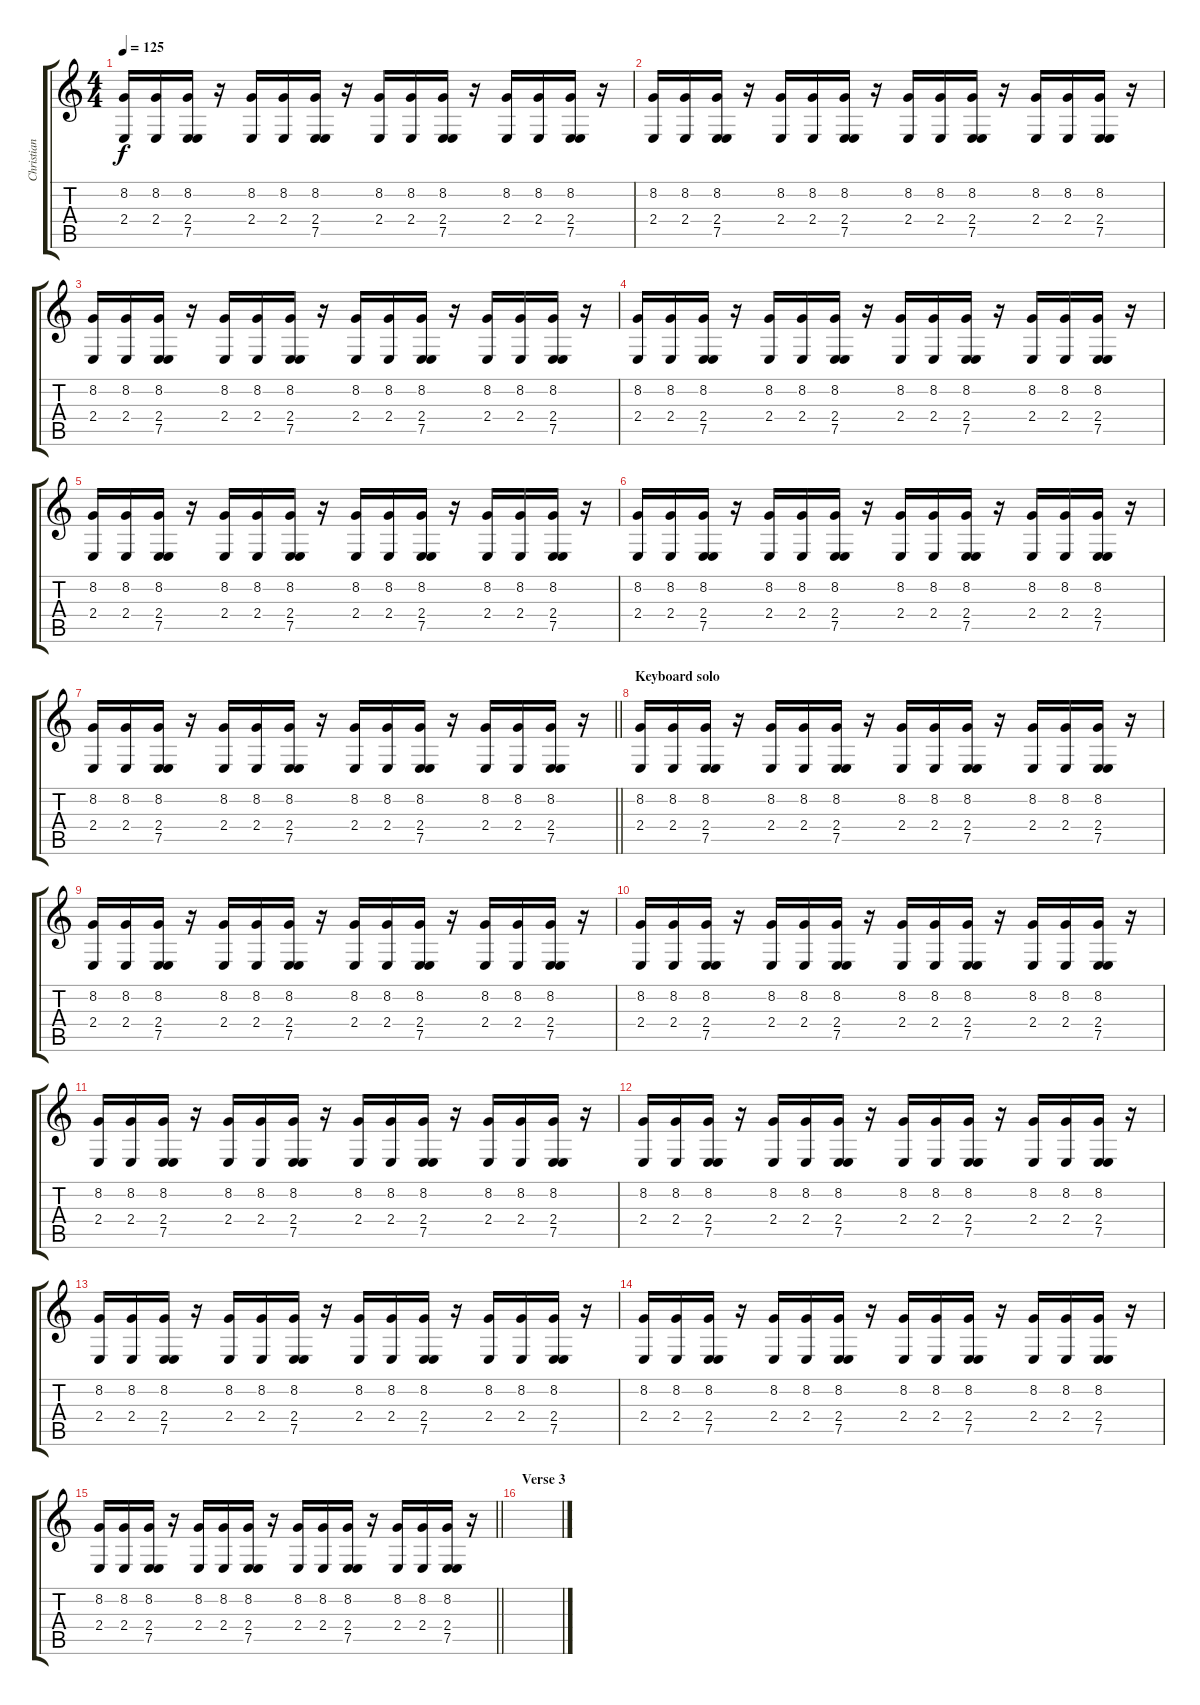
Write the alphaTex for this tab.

\track ("Christian L. (Keyboard)" "Christian ") {instrument pad3polysynth}
\staff {score tabs}
\tuning (E4 B3 G3 D3 A2 E2) {hide}
\ts (4 4)
\tempo 125
\clef g2
\ks c
(8.2 2.4).16{dy f} (8.2 2.4).16 (8.2 2.4 7.5).16 r.16 (8.2 2.4).16 (8.2 2.4).16 (8.2 2.4 7.5).16 r.16 (8.2 2.4).16 (8.2 2.4).16 (8.2 2.4 7.5).16 r.16 (8.2 2.4).16 (8.2 2.4).16 (8.2 2.4 7.5).16 r.16 |
(8.2 2.4).16 (8.2 2.4).16 (8.2 2.4 7.5).16 r.16 (8.2 2.4).16 (8.2 2.4).16 (8.2 2.4 7.5).16 r.16 (8.2 2.4).16 (8.2 2.4).16 (8.2 2.4 7.5).16 r.16 (8.2 2.4).16 (8.2 2.4).16 (8.2 2.4 7.5).16 r.16 |
(8.2 2.4).16 (8.2 2.4).16 (8.2 2.4 7.5).16 r.16 (8.2 2.4).16 (8.2 2.4).16 (8.2 2.4 7.5).16 r.16 (8.2 2.4).16 (8.2 2.4).16 (8.2 2.4 7.5).16 r.16 (8.2 2.4).16 (8.2 2.4).16 (8.2 2.4 7.5).16 r.16 |
(8.2 2.4).16 (8.2 2.4).16 (8.2 2.4 7.5).16 r.16 (8.2 2.4).16 (8.2 2.4).16 (8.2 2.4 7.5).16 r.16 (8.2 2.4).16 (8.2 2.4).16 (8.2 2.4 7.5).16 r.16 (8.2 2.4).16 (8.2 2.4).16 (8.2 2.4 7.5).16 r.16 |
(8.2 2.4).16 (8.2 2.4).16 (8.2 2.4 7.5).16 r.16 (8.2 2.4).16 (8.2 2.4).16 (8.2 2.4 7.5).16 r.16 (8.2 2.4).16 (8.2 2.4).16 (8.2 2.4 7.5).16 r.16 (8.2 2.4).16 (8.2 2.4).16 (8.2 2.4 7.5).16 r.16 |
(8.2 2.4).16 (8.2 2.4).16 (8.2 2.4 7.5).16 r.16 (8.2 2.4).16 (8.2 2.4).16 (8.2 2.4 7.5).16 r.16 (8.2 2.4).16 (8.2 2.4).16 (8.2 2.4 7.5).16 r.16 (8.2 2.4).16 (8.2 2.4).16 (8.2 2.4 7.5).16 r.16 |
\barLineRight lightlight
(8.2 2.4).16 (8.2 2.4).16 (8.2 2.4 7.5).16 r.16 (8.2 2.4).16 (8.2 2.4).16 (8.2 2.4 7.5).16 r.16 (8.2 2.4).16 (8.2 2.4).16 (8.2 2.4 7.5).16 r.16 (8.2 2.4).16 (8.2 2.4).16 (8.2 2.4 7.5).16 r.16 |
\section ("" "Keyboard solo")
(8.2 2.4).16 (8.2 2.4).16 (8.2 2.4 7.5).16 r.16 (8.2 2.4).16 (8.2 2.4).16 (8.2 2.4 7.5).16 r.16 (8.2 2.4).16 (8.2 2.4).16 (8.2 2.4 7.5).16 r.16 (8.2 2.4).16 (8.2 2.4).16 (8.2 2.4 7.5).16 r.16 |
(8.2 2.4).16 (8.2 2.4).16 (8.2 2.4 7.5).16 r.16 (8.2 2.4).16 (8.2 2.4).16 (8.2 2.4 7.5).16 r.16 (8.2 2.4).16 (8.2 2.4).16 (8.2 2.4 7.5).16 r.16 (8.2 2.4).16 (8.2 2.4).16 (8.2 2.4 7.5).16 r.16 |
(8.2 2.4).16 (8.2 2.4).16 (8.2 2.4 7.5).16 r.16 (8.2 2.4).16 (8.2 2.4).16 (8.2 2.4 7.5).16 r.16 (8.2 2.4).16 (8.2 2.4).16 (8.2 2.4 7.5).16 r.16 (8.2 2.4).16 (8.2 2.4).16 (8.2 2.4 7.5).16 r.16 |
(8.2 2.4).16 (8.2 2.4).16 (8.2 2.4 7.5).16 r.16 (8.2 2.4).16 (8.2 2.4).16 (8.2 2.4 7.5).16 r.16 (8.2 2.4).16 (8.2 2.4).16 (8.2 2.4 7.5).16 r.16 (8.2 2.4).16 (8.2 2.4).16 (8.2 2.4 7.5).16 r.16 |
(8.2 2.4).16 (8.2 2.4).16 (8.2 2.4 7.5).16 r.16 (8.2 2.4).16 (8.2 2.4).16 (8.2 2.4 7.5).16 r.16 (8.2 2.4).16 (8.2 2.4).16 (8.2 2.4 7.5).16 r.16 (8.2 2.4).16 (8.2 2.4).16 (8.2 2.4 7.5).16 r.16 |
(8.2 2.4).16 (8.2 2.4).16 (8.2 2.4 7.5).16 r.16 (8.2 2.4).16 (8.2 2.4).16 (8.2 2.4 7.5).16 r.16 (8.2 2.4).16 (8.2 2.4).16 (8.2 2.4 7.5).16 r.16 (8.2 2.4).16 (8.2 2.4).16 (8.2 2.4 7.5).16 r.16 |
(8.2 2.4).16 (8.2 2.4).16 (8.2 2.4 7.5).16 r.16 (8.2 2.4).16 (8.2 2.4).16 (8.2 2.4 7.5).16 r.16 (8.2 2.4).16 (8.2 2.4).16 (8.2 2.4 7.5).16 r.16 (8.2 2.4).16 (8.2 2.4).16 (8.2 2.4 7.5).16 r.16 |
\barLineRight lightlight
(8.2 2.4).16 (8.2 2.4).16 (8.2 2.4 7.5).16 r.16 (8.2 2.4).16 (8.2 2.4).16 (8.2 2.4 7.5).16 r.16 (8.2 2.4).16 (8.2 2.4).16 (8.2 2.4 7.5).16 r.16 (8.2 2.4).16 (8.2 2.4).16 (8.2 2.4 7.5).16 r.16 |
\section ("" "Verse 3")
